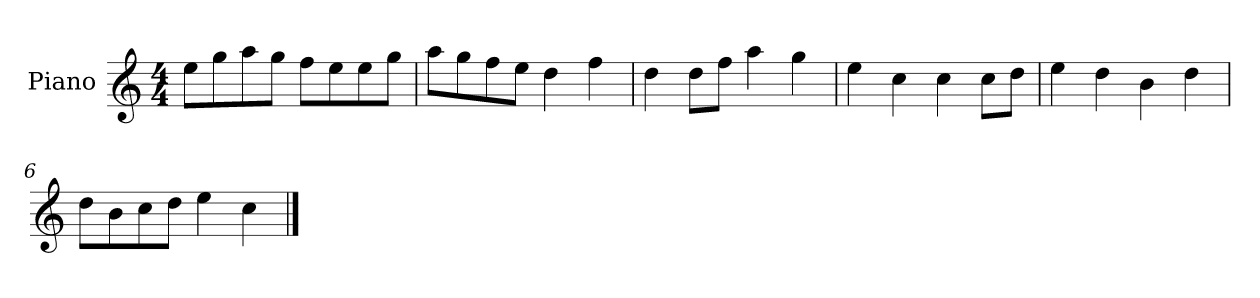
**kern
*part1
*staff1
*I"Piano
*I'P-no
*clefG2
*k[]
*M4/4
*MM90
=1
8ee\L
8gg\
8aa\
8gg\J
8ff\L
8ee\
8ee\
8gg\J
=2
8aa\L
8gg\
8ff\
8ee\J
4dd\
4ff\
=3
4dd\
8dd\L
8ff\J
4aa\
4gg\
=4
4ee\
4cc\
4cc\
8cc\L
8dd\J
=5
4ee\
4dd\
4b\
4dd\
=6
8dd\L
8b\
8cc\
8dd\J
4ee\
4cc\
==
*-
